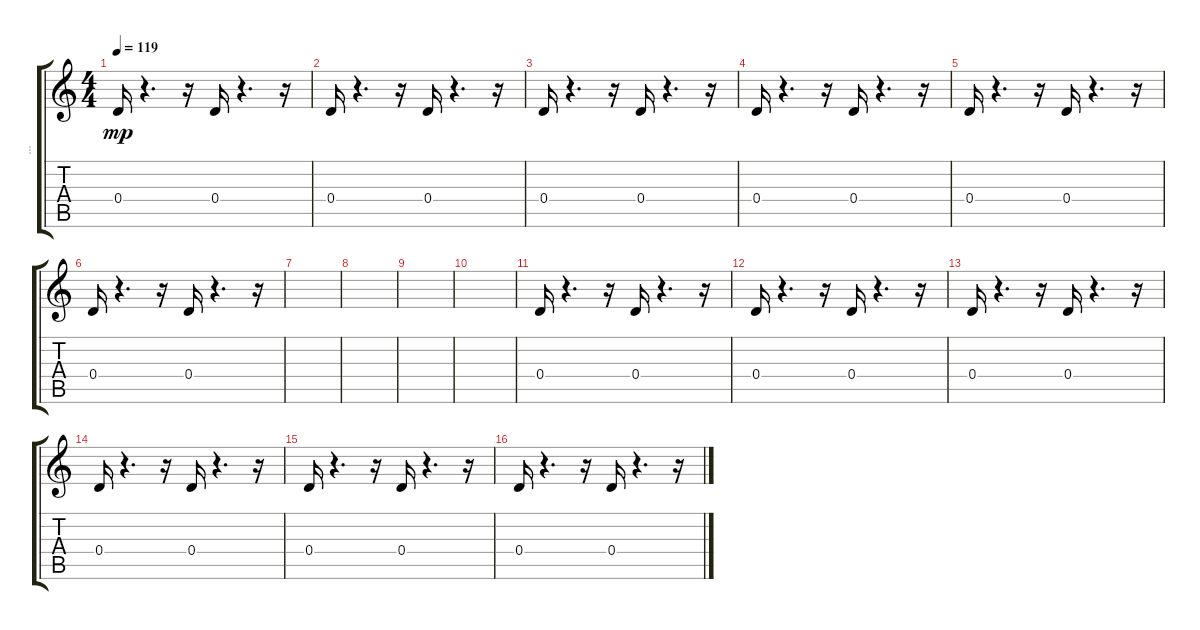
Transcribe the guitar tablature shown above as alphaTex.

\track ("..." "...") {instrument electricbassfinger}
\staff {score tabs}
\tuning (E4 B3 G3 D3 A2 E2) {hide}
\ts (4 4)
\tempo 119
\clef g2
\ks c
0.4.16{dy mp} r.4{d} r.16 0.4.16 r.4{d} r.16 |
0.4.16 r.4{d} r.16 0.4.16 r.4{d} r.16 |
0.4.16 r.4{d} r.16 0.4.16 r.4{d} r.16 |
0.4.16 r.4{d} r.16 0.4.16 r.4{d} r.16 |
0.4.16 r.4{d} r.16 0.4.16 r.4{d} r.16 |
0.4.16 r.4{d} r.16 0.4.16 r.4{d} r.16 |
|
|
|
|
0.4.16 r.4{d} r.16 0.4.16 r.4{d} r.16 |
0.4.16 r.4{d} r.16 0.4.16 r.4{d} r.16 |
0.4.16 r.4{d} r.16 0.4.16 r.4{d} r.16 |
0.4.16 r.4{d} r.16 0.4.16 r.4{d} r.16 |
0.4.16 r.4{d} r.16 0.4.16 r.4{d} r.16 |
0.4.16 r.4{d} r.16 0.4.16 r.4{d} r.16
